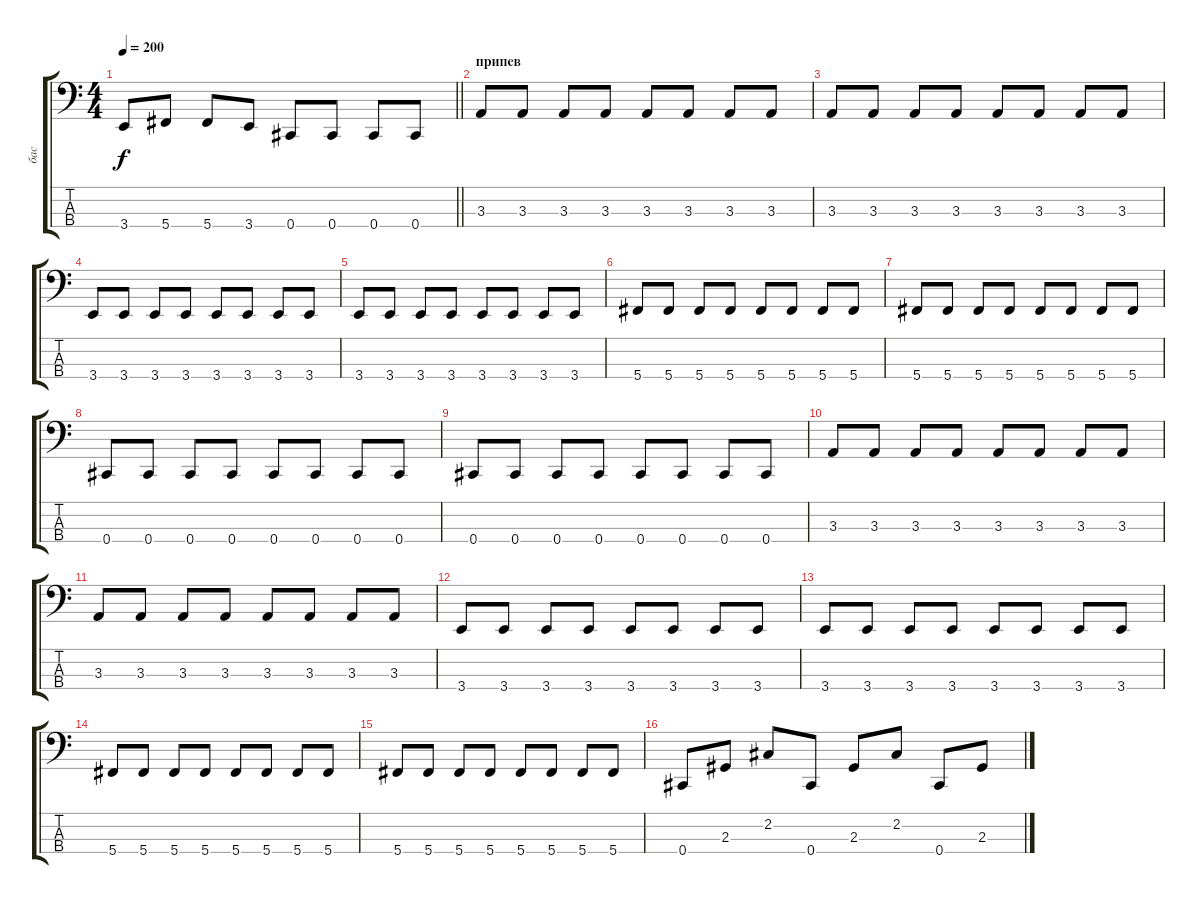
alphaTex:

\track ("бас" "бас") {instrument electricbassfinger}
\staff {score tabs}
\tuning (E2 B1 Gb1 Db1) {hide}
\ts (4 4)
\tempo 200
\clef f4
\barLineRight lightlight
\ks c
3.4.8{dy f} 5.4.8 5.4.8 3.4.8 0.4.8 0.4.8 0.4.8 0.4.8 |
\section ("" "припев")
3.3.8{volume 8} 3.3.8 3.3.8 3.3.8 3.3.8 3.3.8 3.3.8 3.3.8 |
3.3.8 3.3.8 3.3.8 3.3.8 3.3.8 3.3.8 3.3.8 3.3.8 |
3.4.8 3.4.8 3.4.8 3.4.8 3.4.8 3.4.8 3.4.8 3.4.8 |
3.4.8 3.4.8 3.4.8 3.4.8 3.4.8 3.4.8 3.4.8 3.4.8 |
5.4.8 5.4.8 5.4.8 5.4.8 5.4.8 5.4.8 5.4.8 5.4.8 |
5.4.8 5.4.8 5.4.8 5.4.8 5.4.8 5.4.8 5.4.8 5.4.8 |
0.4.8 0.4.8 0.4.8 0.4.8 0.4.8 0.4.8 0.4.8 0.4.8 |
0.4.8 0.4.8 0.4.8 0.4.8 0.4.8 0.4.8 0.4.8 0.4.8 |
3.3.8 3.3.8 3.3.8 3.3.8 3.3.8 3.3.8 3.3.8 3.3.8 |
3.3.8 3.3.8 3.3.8 3.3.8 3.3.8 3.3.8 3.3.8 3.3.8 |
3.4.8 3.4.8 3.4.8 3.4.8 3.4.8 3.4.8 3.4.8 3.4.8 |
3.4.8 3.4.8 3.4.8 3.4.8 3.4.8 3.4.8 3.4.8 3.4.8 |
5.4.8 5.4.8 5.4.8 5.4.8 5.4.8 5.4.8 5.4.8 5.4.8 |
5.4.8 5.4.8 5.4.8 5.4.8 5.4.8 5.4.8 5.4.8 5.4.8 |
0.4.8{volume 12} 2.3.8 2.2.8 0.4.8 2.3.8 2.2.8 0.4.8 2.3.8
